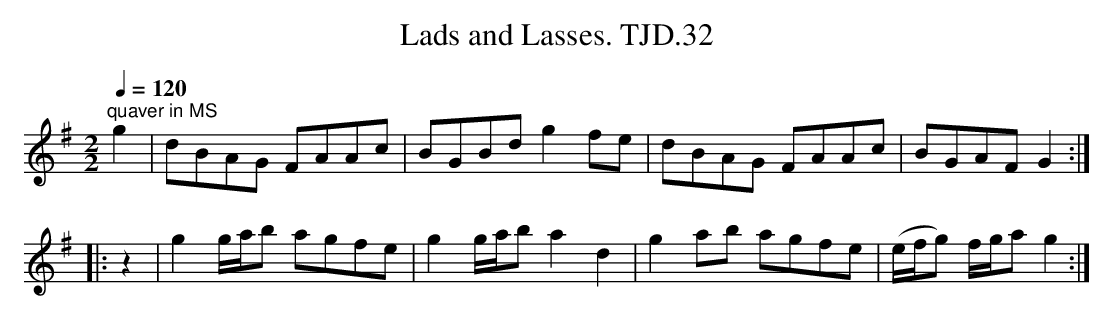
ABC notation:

X:1
T:Lads and Lasses. TJD.32
M:2/2
L:1/8
Q:1/4=120
K:G
"^quaver in MS"g2|dBAG FAAc|BGBdg2fe|dBAG FAAc|BGAFG2:|
|:z2|g2g/a/b agfe|g2g/a/ba2d2|g2ab agfe|(e/f/g) f/g/ag2:|
